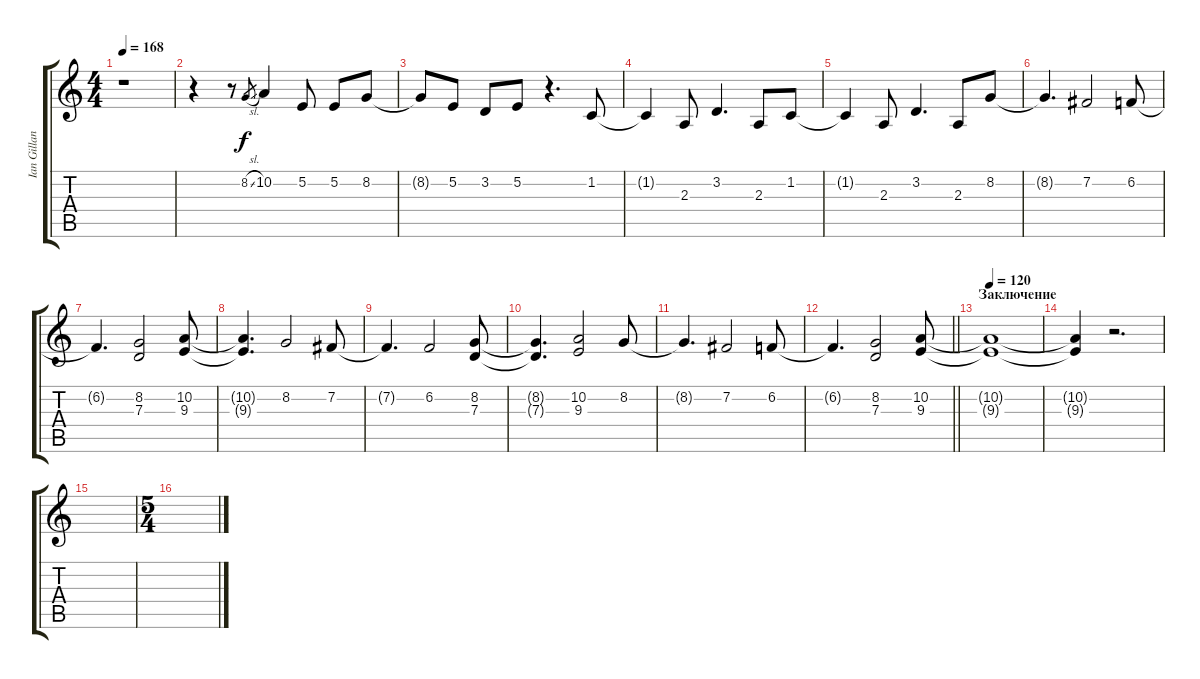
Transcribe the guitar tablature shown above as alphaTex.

\track ("Ian Gillan" "Ian Gillan") {instrument lead6voice}
\staff {score tabs}
\tuning (E4 B3 G3 D3 A2 E2) {hide}
\ts (4 4)
\tempo 168
\clef g2
\ks c
r.1{dy f} |
r.4 r.8 8.2{sl}.8{gr} 10.2.4 5.2.8 5.2.8 8.2.8 |
8.2{t}.8 5.2.8 3.2.8 5.2.8 r.4{d} 1.2.8 |
1.2{t}.4 2.3.8 3.2.4{d} 2.3.8 1.2.8 |
1.2{t}.4 2.3.8 3.2.4{d} 2.3.8 8.2.8 |
8.2{t}.4{d} 7.2.2 6.2.8 |
6.2{t}.4{d} (8.2 7.3).2 (10.2 9.3).8 |
(10.2{t} 9.3{t}).4{d} 8.2.2 7.2.8 |
7.2{t}.4{d} 6.2.2 (8.2 7.3).8 |
(8.2{t} 7.3{t}).4{d} (10.2 9.3).2 8.2.8 |
8.2{t}.4{d} 7.2.2 6.2.8 |
\barLineRight lightlight
6.2{t}.4{d} (8.2 7.3).2 (10.2 9.3).8 |
\section ("" "Заключение")
\tempo 120
(10.2{t} 9.3{t}).1 |
(10.2{t} 9.3{t}).4 r.2{d} |
|
\ts (5 4)
